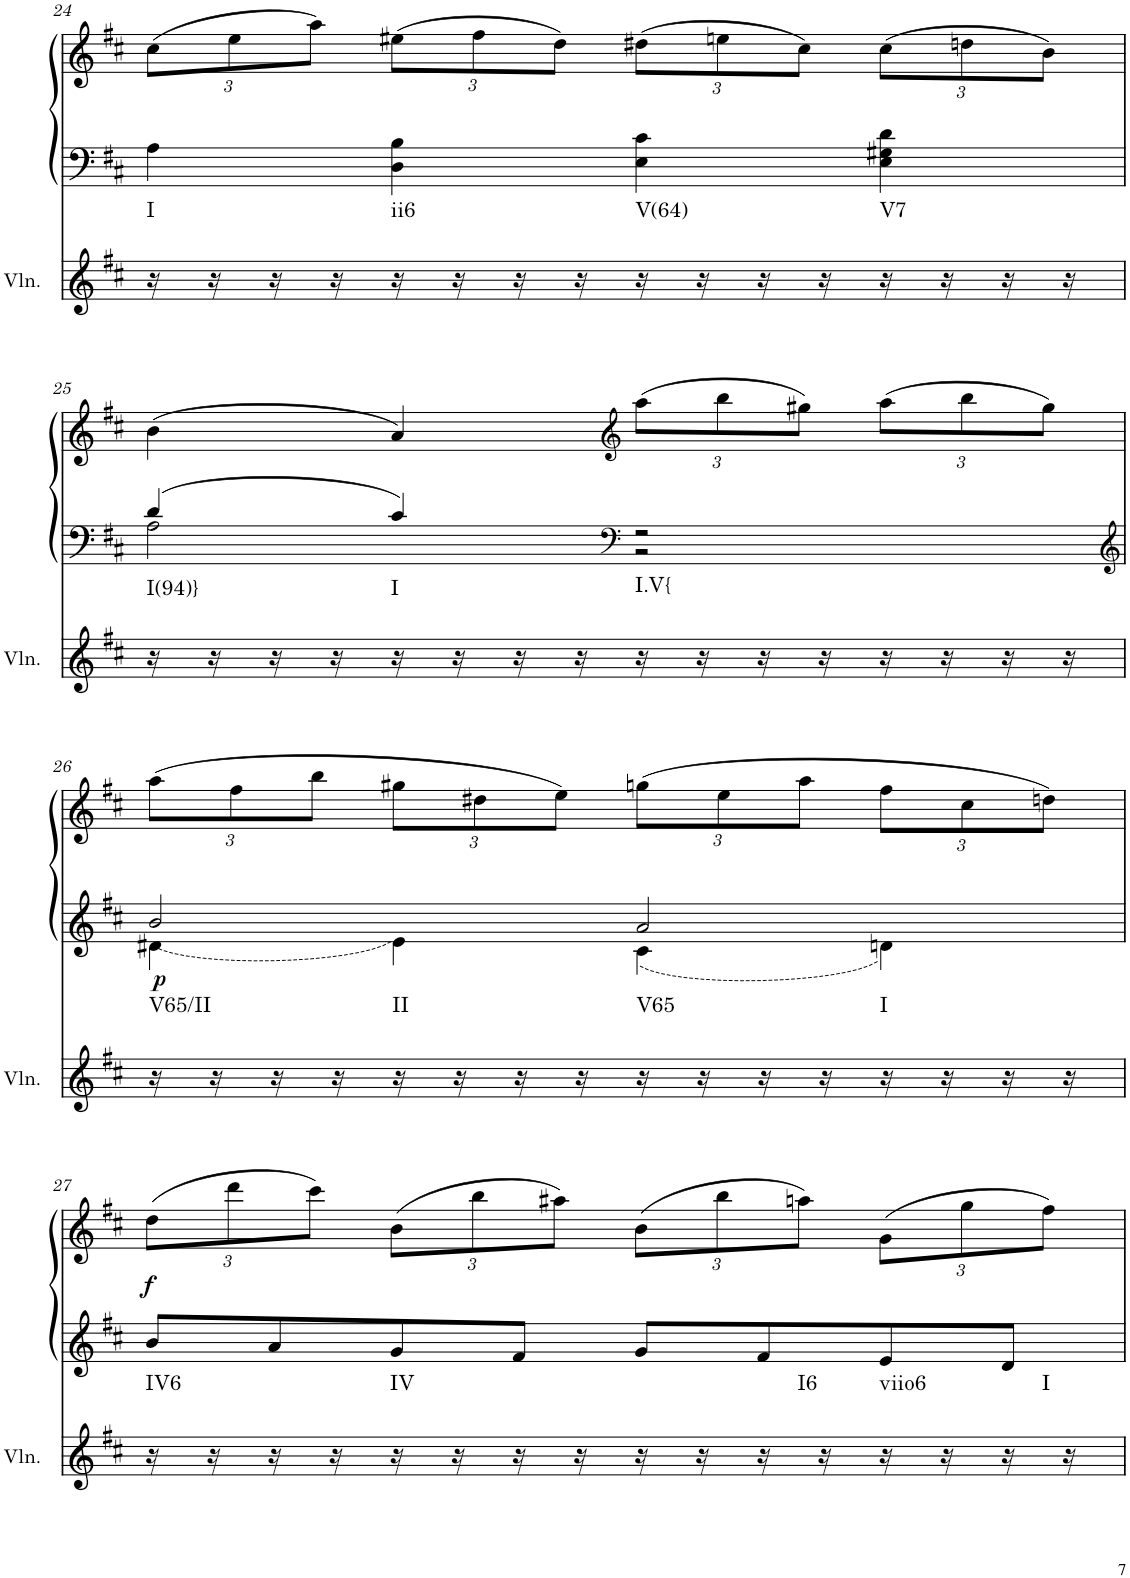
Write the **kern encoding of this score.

**kern	**harte	**kern	**kern	**dynam
*part2	*part2	*part1	*part1	*part1
*staff3	*	*staff2	*staff1	*staff1/2
*I"Violin	*	*I"unbenannt2	*	*
*I'Vln.	*	*	*	*
!!LO:PB:g=z
*clefG2	*	*clefF4	*clefG2	*
*k[f#c#]	*	*k[f#c#]	*k[f#c#]	*
*M2/2	*	*M2/2	*M2/2	*
*met(c|)	*	*met(c|)	*met(c|)	*
*	*	*	*Xbrackettup	*
=24	=24	=24	=24	=24
!	!LO:H:kt=I	!	!	!
16r	N	4A\	(12cc#\L	.
16r	.	.	.	.
.	.	.	12ee\	.
16r	.	.	.	.
.	.	.	12aa\J)	.
16r	.	.	.	.
!	!LO:H:kt=ii6	!	!	!
16r	N	4D\ 4B\	(12ee#X\L	.
16r	.	.	.	.
.	.	.	12ff#\	.
16r	.	.	.	.
.	.	.	12dd\J)	.
16r	.	.	.	.
!	!LO:H:kt=V(64)	!	!	!
16r	N	4E\ 4c#\	(12dd#X\L	.
16r	.	.	.	.
.	.	.	12een\	.
16r	.	.	.	.
.	.	.	12cc#\J)	.
16r	.	.	.	.
!	!LO:H:kt=V7	!	!	!
16r	N	4E\ 4G#X\ 4d\	(12cc#\L	.
16r	.	.	.	.
.	.	.	12ddn\	.
16r	.	.	.	.
.	.	.	12b\J)	.
16r	.	.	.	.
!!LO:LB:g=z
=25	=25	=25	=25	=25
*	*	*^	*	*
!	!LO:H:kt=I(94)}	!	!	!	!
16r	N	4d/	2A\	(4b\	.
16r	.	.	.	.	.
16r	.	.	.	.	.
16r	.	.	.	.	.
!	!LO:H:kt=I	!	!	!	!
16r	N	4c#/	.	4a/)	.
16r	.	.	.	.	.
16r	.	.	.	.	.
16r	.	.	.	.	.
*	*	*clefF4	*	*clefG2	*
!	!LO:H:kt=I.V{	!	!	!	!
16r	N	2r	2r	(12aa\L	.
16r	.	.	.	.	.
.	.	.	.	12bb\	.
16r	.	.	.	.	.
.	.	.	.	12gg#X\J)	.
16r	.	.	.	.	.
16r	.	.	.	(12aa\L	.
16r	.	.	.	.	.
.	.	.	.	12bb\	.
16r	.	.	.	.	.
.	.	.	.	12gg#\J)	.
16r	.	.	.	.	.
!!LO:LB:g=z
=26	=26	=26	=26	=26	=26
*	*	*clefG2	*	*	*
!	!LO:H:kt=V65/II	!	!	!	!LO:DY:b=2
16r	N	2b/	4d#X\	(12aa\L	p
16r	.	.	.	.	.
.	.	.	.	12ff#\	.
16r	.	.	.	.	.
.	.	.	.	12bb\J	.
16r	.	.	.	.	.
!	!LO:H:kt=II	!	!	!	!
16r	N	.	4e\	12gg#X\L	.
16r	.	.	.	.	.
.	.	.	.	12dd#X\	.
16r	.	.	.	.	.
.	.	.	.	12ee\J)	.
16r	.	.	.	.	.
!	!LO:H:kt=V65	!	!	!	!
16r	N	2a/	4c#\	(12ggn\L	.
16r	.	.	.	.	.
.	.	.	.	12ee\	.
16r	.	.	.	.	.
.	.	.	.	12aa\J	.
16r	.	.	.	.	.
!	!LO:H:kt=I	!	!	!	!
16r	N	.	4dn\	12ff#\L	.
16r	.	.	.	.	.
.	.	.	.	12cc#\	.
16r	.	.	.	.	.
.	.	.	.	12ddn\J)	.
16r	.	.	.	.	.
*	*	*v	*v	*	*
!!LO:LB:g=z
=27	=27	=27	=27	=27
!	!LO:H:kt=IV6	!	!	!LO:DY:b
16r	N	8b/L	(12dd\L	f
16r	.	.	.	.
.	.	.	12ddd\	.
16r	.	8a/	.	.
.	.	.	12ccc#\J)	.
16r	.	.	.	.
!	!LO:H:kt=IV	!	!	!
16r	N	8g/	(12b\L	.
16r	.	.	.	.
.	.	.	12bb\	.
16r	.	8f#/J	.	.
.	.	.	12aa#X\J)	.
16r	.	.	.	.
16r	.	8g/L	(12b\L	.
16r	.	.	.	.
.	.	.	12bb\	.
!	!LO:H:kt=I6	!	!	!
16r	N	8f#/	.	.
.	.	.	12aan\J)	.
16r	.	.	.	.
!	!LO:H:kt=viio6	!	!	!
16r	N	8e/	(12g\L	.
16r	.	.	.	.
.	.	.	12gg\	.
!	!LO:H:kt=I	!	!	!
16r	N	8d/J	.	.
.	.	.	12ff#\J)	.
16r	.	.	.	.
=	=	=	=	=
*-	*-	*-	*-	*-
